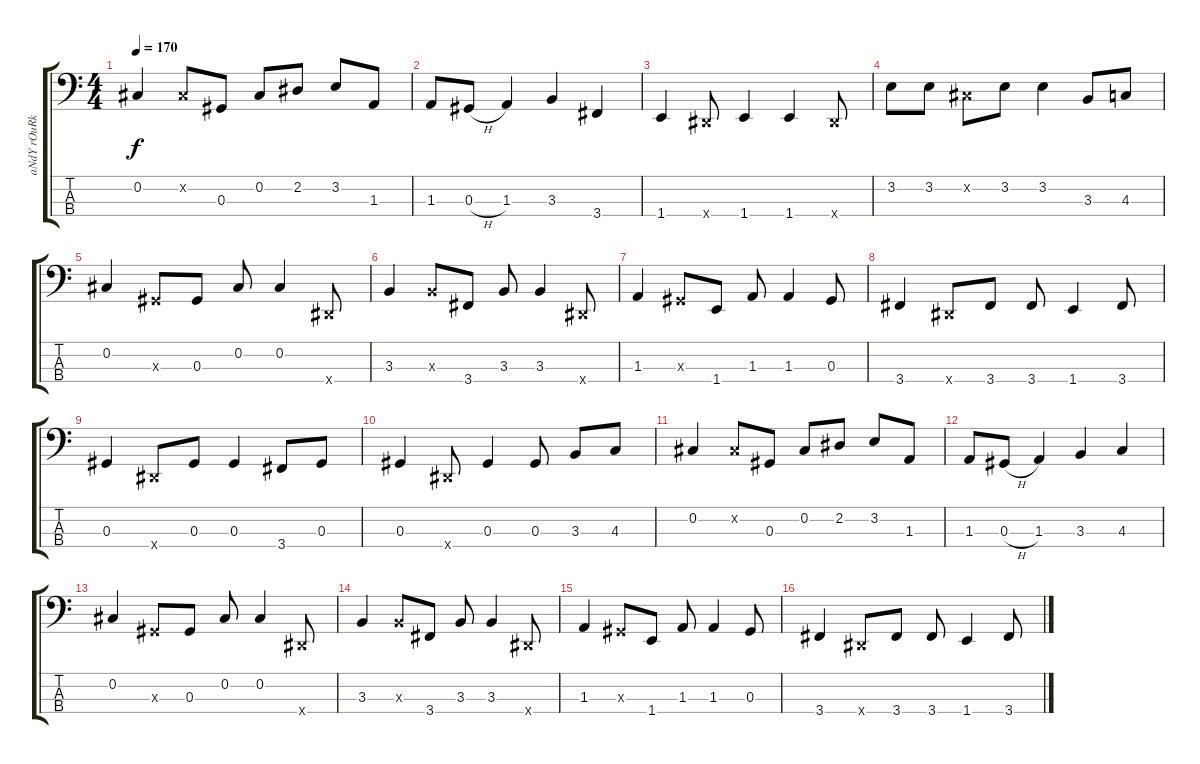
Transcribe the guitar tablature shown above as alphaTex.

\track ("aNdY rOuRkE" "aNdY rOuRk") {instrument electricbassfinger}
\staff {score tabs}
\tuning (Gb2 Db2 Ab1 Eb1) {hide}
\ts (4 4)
\tempo 170
\clef f4
\ks c
0.2.4{dy f} 0.2{x}.8 0.3.8 0.2.8 2.2.8 3.2.8 1.3.8 |
1.3.8 0.3{h}.8 1.3.4 3.3.4 3.4.4 |
1.4.4 0.4{x}.8 1.4.4 1.4.4 0.4{x}.8 |
3.2.8 3.2.8 0.2{x}.8 3.2.8 3.2.4 3.3.8 4.3.8 |
0.2.4 0.3{x}.8 0.3.8 0.2.8 0.2.4 0.4{x}.8 |
3.3.4 3.3{x}.8 3.4.8 3.3.8 3.3.4 0.4{x}.8 |
1.3.4 0.3{x}.8 1.4.8 1.3.8 1.3.4 0.3.8 |
3.4.4 0.4{x}.8 3.4.8 3.4.8 1.4.4 3.4.8 |
0.3.4 0.4{x}.8 0.3.8 0.3.4 3.4.8 0.3.8 |
0.3.4 0.4{x}.8 0.3.4 0.3.8 3.3.8 4.3.8 |
0.2.4 0.2{x}.8 0.3.8 0.2.8 2.2.8 3.2.8 1.3.8 |
1.3.8 0.3{h}.8 1.3.4 3.3.4 4.3.4 |
0.2.4 0.3{x}.8 0.3.8 0.2.8 0.2.4 0.4{x}.8 |
3.3.4 3.3{x}.8 3.4.8 3.3.8 3.3.4 0.4{x}.8 |
1.3.4 0.3{x}.8 1.4.8 1.3.8 1.3.4 0.3.8 |
3.4.4 0.4{x}.8 3.4.8 3.4.8 1.4.4 3.4.8
